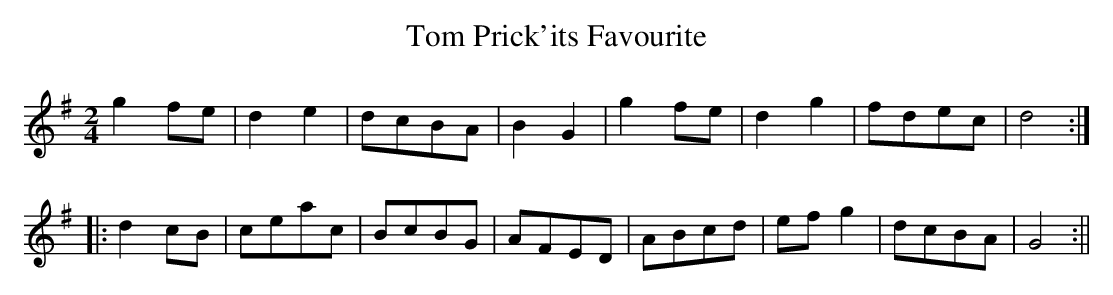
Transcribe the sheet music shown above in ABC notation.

X:1
T:Tom Prick'its Favourite
M:2/4
L:1/8
K:G
g2 fe|d2e2|dcBA|B2G2|g2 fe|d2g2|fdec|d4:|
|:d2 cB|ceac|BcBG|AFED|ABcd|ef g2|dcBA|G4:||
